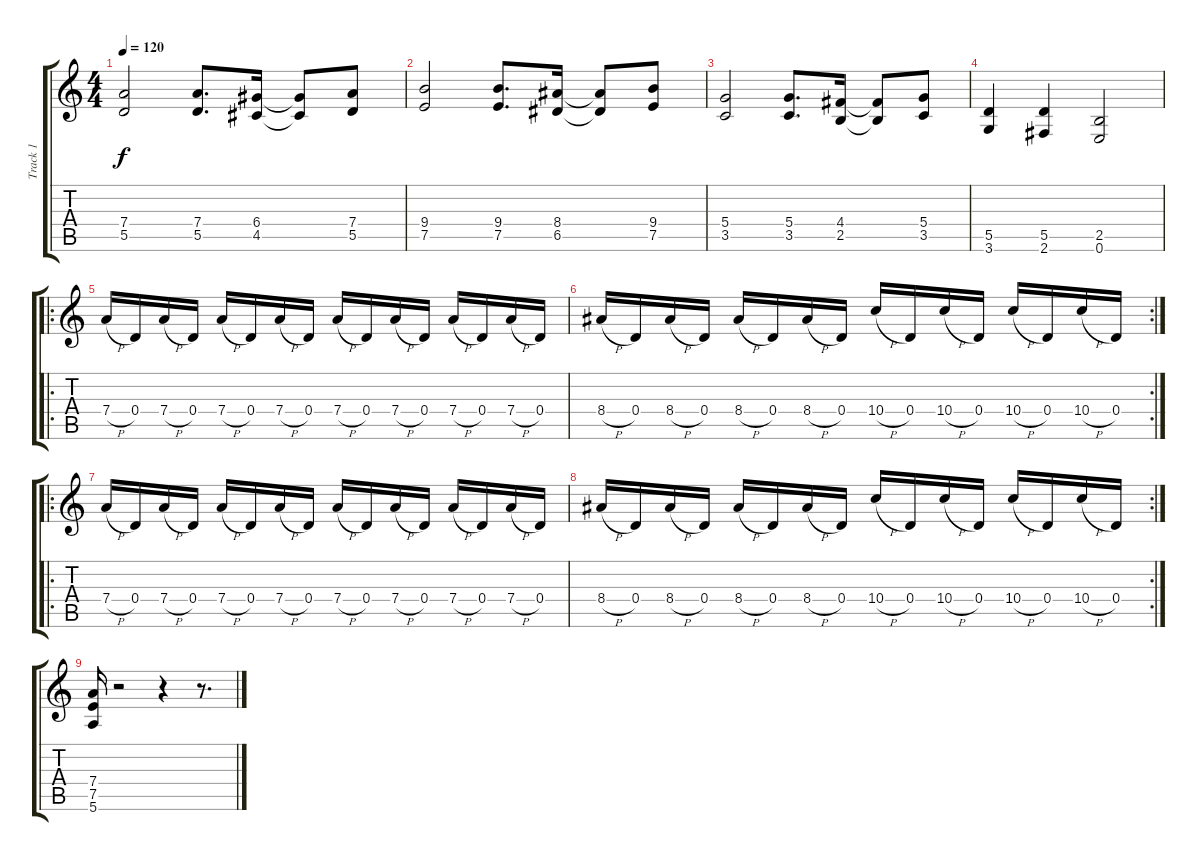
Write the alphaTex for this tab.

\track ("Track 1" "Track 1") {instrument distortionguitar}
\staff {score tabs}
\tuning (E4 B3 G3 D3 A2 E2) {hide}
\ts (4 4)
\tempo 120
\clef g2
\ks c
(7.4 5.5).2{dy f} (7.4 5.5).8{d} (6.4 4.5).16 (6.4{t} 4.5{t}).8 (7.4 5.5).8 |
(9.4 7.5).2 (9.4 7.5).8{d} (8.4 6.5).16 (8.4{t} 6.5{t}).8 (9.4 7.5).8 |
(5.4 3.5).2 (5.4 3.5).8{d} (4.4 2.5).16 (4.4{t} 2.5{t}).8 (5.4 3.5).8 |
(5.5 3.6).4 (5.5 2.6).4 (2.5 0.6).2 |
\ro
7.4{h}.16 0.4.16 7.4{h}.16 0.4.16 7.4{h}.16 0.4.16 7.4{h}.16 0.4.16 7.4{h}.16 0.4.16 7.4{h}.16 0.4.16 7.4{h}.16 0.4.16 7.4{h}.16 0.4.16 |
\rc 2
8.4{h}.16 0.4.16 8.4{h}.16 0.4.16 8.4{h}.16 0.4.16 8.4{h}.16 0.4.16 10.4{h}.16 0.4.16 10.4{h}.16 0.4.16 10.4{h}.16 0.4.16 10.4{h}.16 0.4.16 |
\ro
7.4{h}.16 0.4.16 7.4{h}.16 0.4.16 7.4{h}.16 0.4.16 7.4{h}.16 0.4.16 7.4{h}.16 0.4.16 7.4{h}.16 0.4.16 7.4{h}.16 0.4.16 7.4{h}.16 0.4.16 |
\rc 2
8.4{h}.16 0.4.16 8.4{h}.16 0.4.16 8.4{h}.16 0.4.16 8.4{h}.16 0.4.16 10.4{h}.16 0.4.16 10.4{h}.16 0.4.16 10.4{h}.16 0.4.16 10.4{h}.16 0.4.16 |
(7.4 7.5 5.6).16 r.2 r.4 r.8{d}
